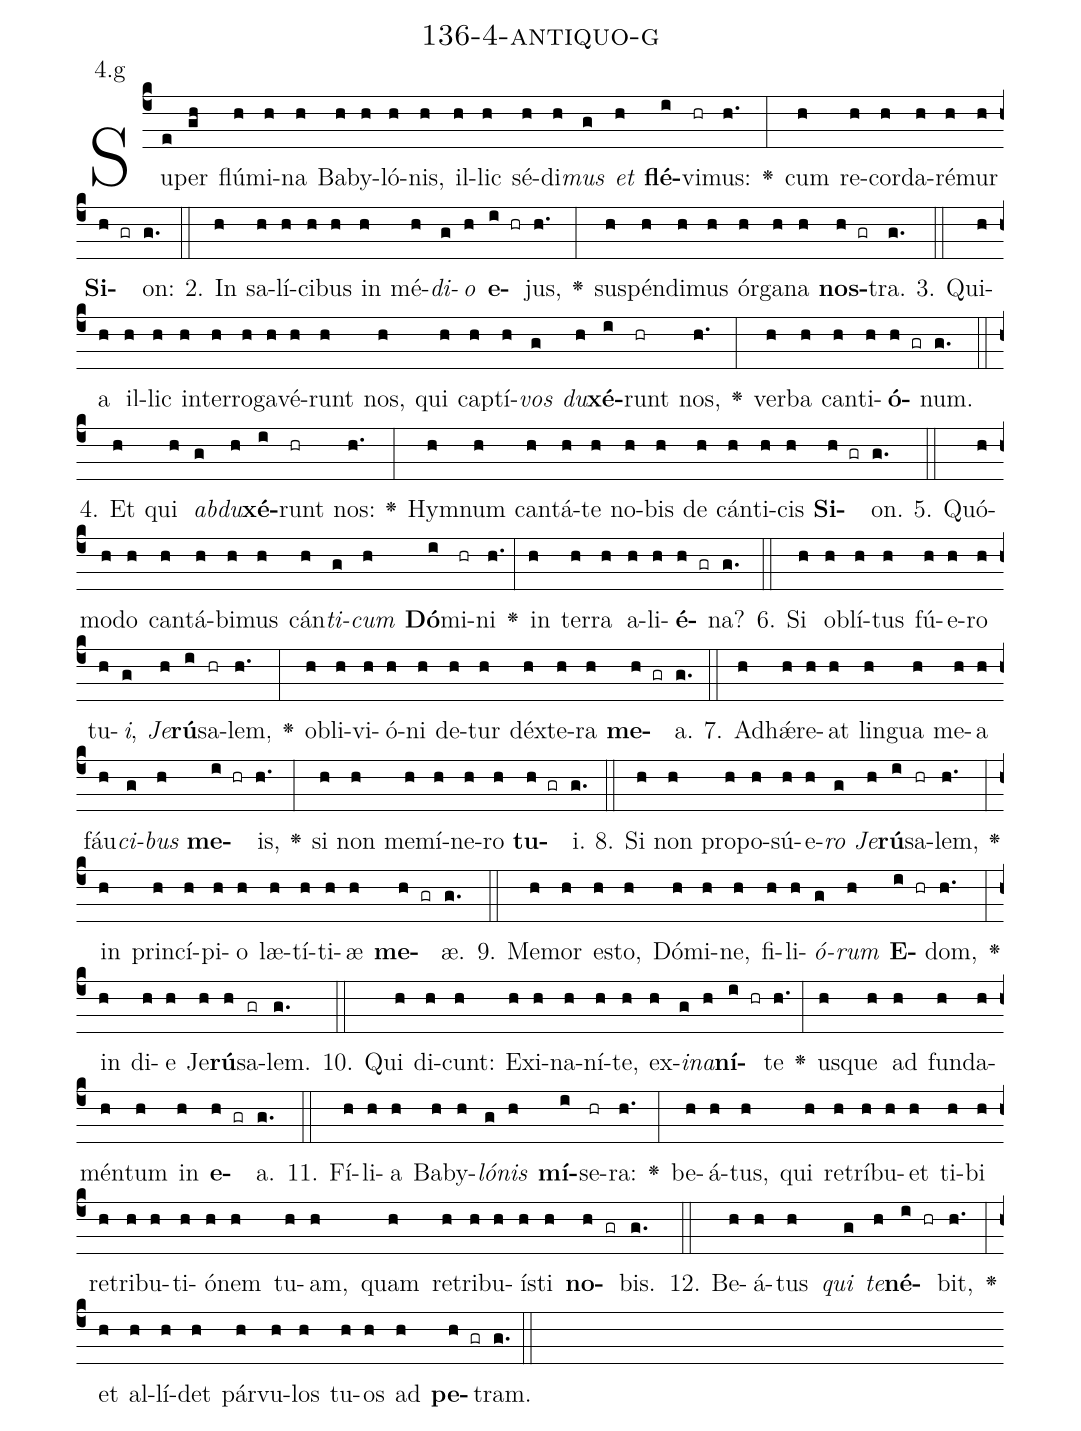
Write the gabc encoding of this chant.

name: 136-4-antiquo-g;
annotation: 4.g;
%%
(c4)Su(e)per(gh) flú(h)mi(h)na(h) Ba(h)by(h)ló(h)nis,(h) il(h)lic(h) sé(h)di(h)<i>mus</i>(g) <i>et</i>(h) <b>flé</b>(i)vi(hr)mus:(h.) <v>\greheightstar</v>(:) cum(h) re(h)cor(h)da(h)ré(h)mur(h) <b>Si</b>(h gr)on:(g.) (::)
2. In(h) sa(h)lí(h)ci(h)bus(h) in(h) mé(h)<i>di</i>(g)<i>o</i>(h) <b>e</b>(i hr)jus,(h.) <v>\greheightstar</v>(:) sus(h)pén(h)di(h)mus(h) ór(h)ga(h)na(h) <b>nos</b>(h gr)tra.(g.) (::)
3. Qui(h)a(h) il(h)lic(h) in(h)ter(h)ro(h)ga(h)vé(h)runt(h) nos,(h) qui(h) cap(h)tí(h)<i>vos</i>(g) <i>du</i>(h)<b>xé</b>(i)runt(hr) nos,(h.) <v>\greheightstar</v>(:) ver(h)ba(h) can(h)ti(h)<b>ó</b>(h gr)num.(g.) (::)
4. Et(h) qui(h) <i>ab</i>(g)<i>du</i>(h)<b>xé</b>(i)runt(hr) nos:(h.) <v>\greheightstar</v>(:) Hym(h)num(h) can(h)tá(h)te(h) no(h)bis(h) de(h) cán(h)ti(h)cis(h) <b>Si</b>(h gr)on.(g.) (::)
5. Quó(h)mo(h)do(h) can(h)tá(h)bi(h)mus(h) cán(h)<i>ti</i>(g)<i>cum</i>(h) <b>Dó</b>(i)mi(hr)ni(h.) <v>\greheightstar</v>(:) in(h) ter(h)ra(h) a(h)li(h)<b>é</b>(h gr)na?(g.) (::)
6. Si(h) ob(h)lí(h)tus(h) fú(h)e(h)ro(h) tu(h)<i>i</i>,(g) <i>Je</i>(h)<b>rú</b>(i)sa(hr)lem,(h.) <v>\greheightstar</v>(:) ob(h)li(h)vi(h)ó(h)ni(h) de(h)tur(h) déx(h)te(h)ra(h) <b>me</b>(h gr)a.(g.) (::)
7. Ad(h)hǽ(h)re(h)at(h) lin(h)gua(h) me(h)a(h) fáu(h)<i>ci</i>(g)<i>bus</i>(h) <b>me</b>(i hr)is,(h.) <v>\greheightstar</v>(:) si(h) non(h) me(h)mí(h)ne(h)ro(h) <b>tu</b>(h gr)i.(g.) (::)
8. Si(h) non(h) pro(h)po(h)sú(h)e(h)<i>ro</i>(g) <i>Je</i>(h)<b>rú</b>(i)sa(hr)lem,(h.) <v>\greheightstar</v>(:) in(h) prin(h)cí(h)pi(h)o(h) læ(h)tí(h)ti(h)æ(h) <b>me</b>(h gr)æ.(g.) (::)
9. Me(h)mor(h) es(h)to,(h) Dó(h)mi(h)ne,(h) fi(h)li(h)<i>ó</i>(g)<i>rum</i>(h) <b>E</b>(i hr)dom,(h.) <v>\greheightstar</v>(:) in(h) di(h)e(h) Je(h)<b>rú</b>(h)sa(gr)lem.(g.) (::)
10. Qui(h) di(h)cunt:(h) Ex(h)i(h)na(h)ní(h)te,(h) ex(h)<i>i</i>(g)<i>na</i>(h)<b>ní</b>(i hr)te(h.) <v>\greheightstar</v>(:) us(h)que(h) ad(h) fun(h)da(h)mén(h)tum(h) in(h) <b>e</b>(h gr)a.(g.) (::)
11. Fí(h)li(h)a(h) Ba(h)by(h)<i>ló</i>(g)<i>nis</i>(h) <b>mí</b>(i)se(hr)ra:(h.) <v>\greheightstar</v>(:) be(h)á(h)tus,(h) qui(h) re(h)trí(h)bu(h)et(h) ti(h)bi(h) re(h)tri(h)bu(h)ti(h)ó(h)nem(h) tu(h)am,(h) quam(h) re(h)tri(h)bu(h)ís(h)ti(h) <b>no</b>(h gr)bis.(g.) (::)
12. Be(h)á(h)tus(h) <i>qui</i>(g) <i>te</i>(h)<b>né</b>(i hr)bit,(h.) <v>\greheightstar</v>(:) et(h) al(h)lí(h)det(h) pár(h)vu(h)los(h) tu(h)os(h) ad(h) <b>pe</b>(h gr)tram.(g.) (::)
